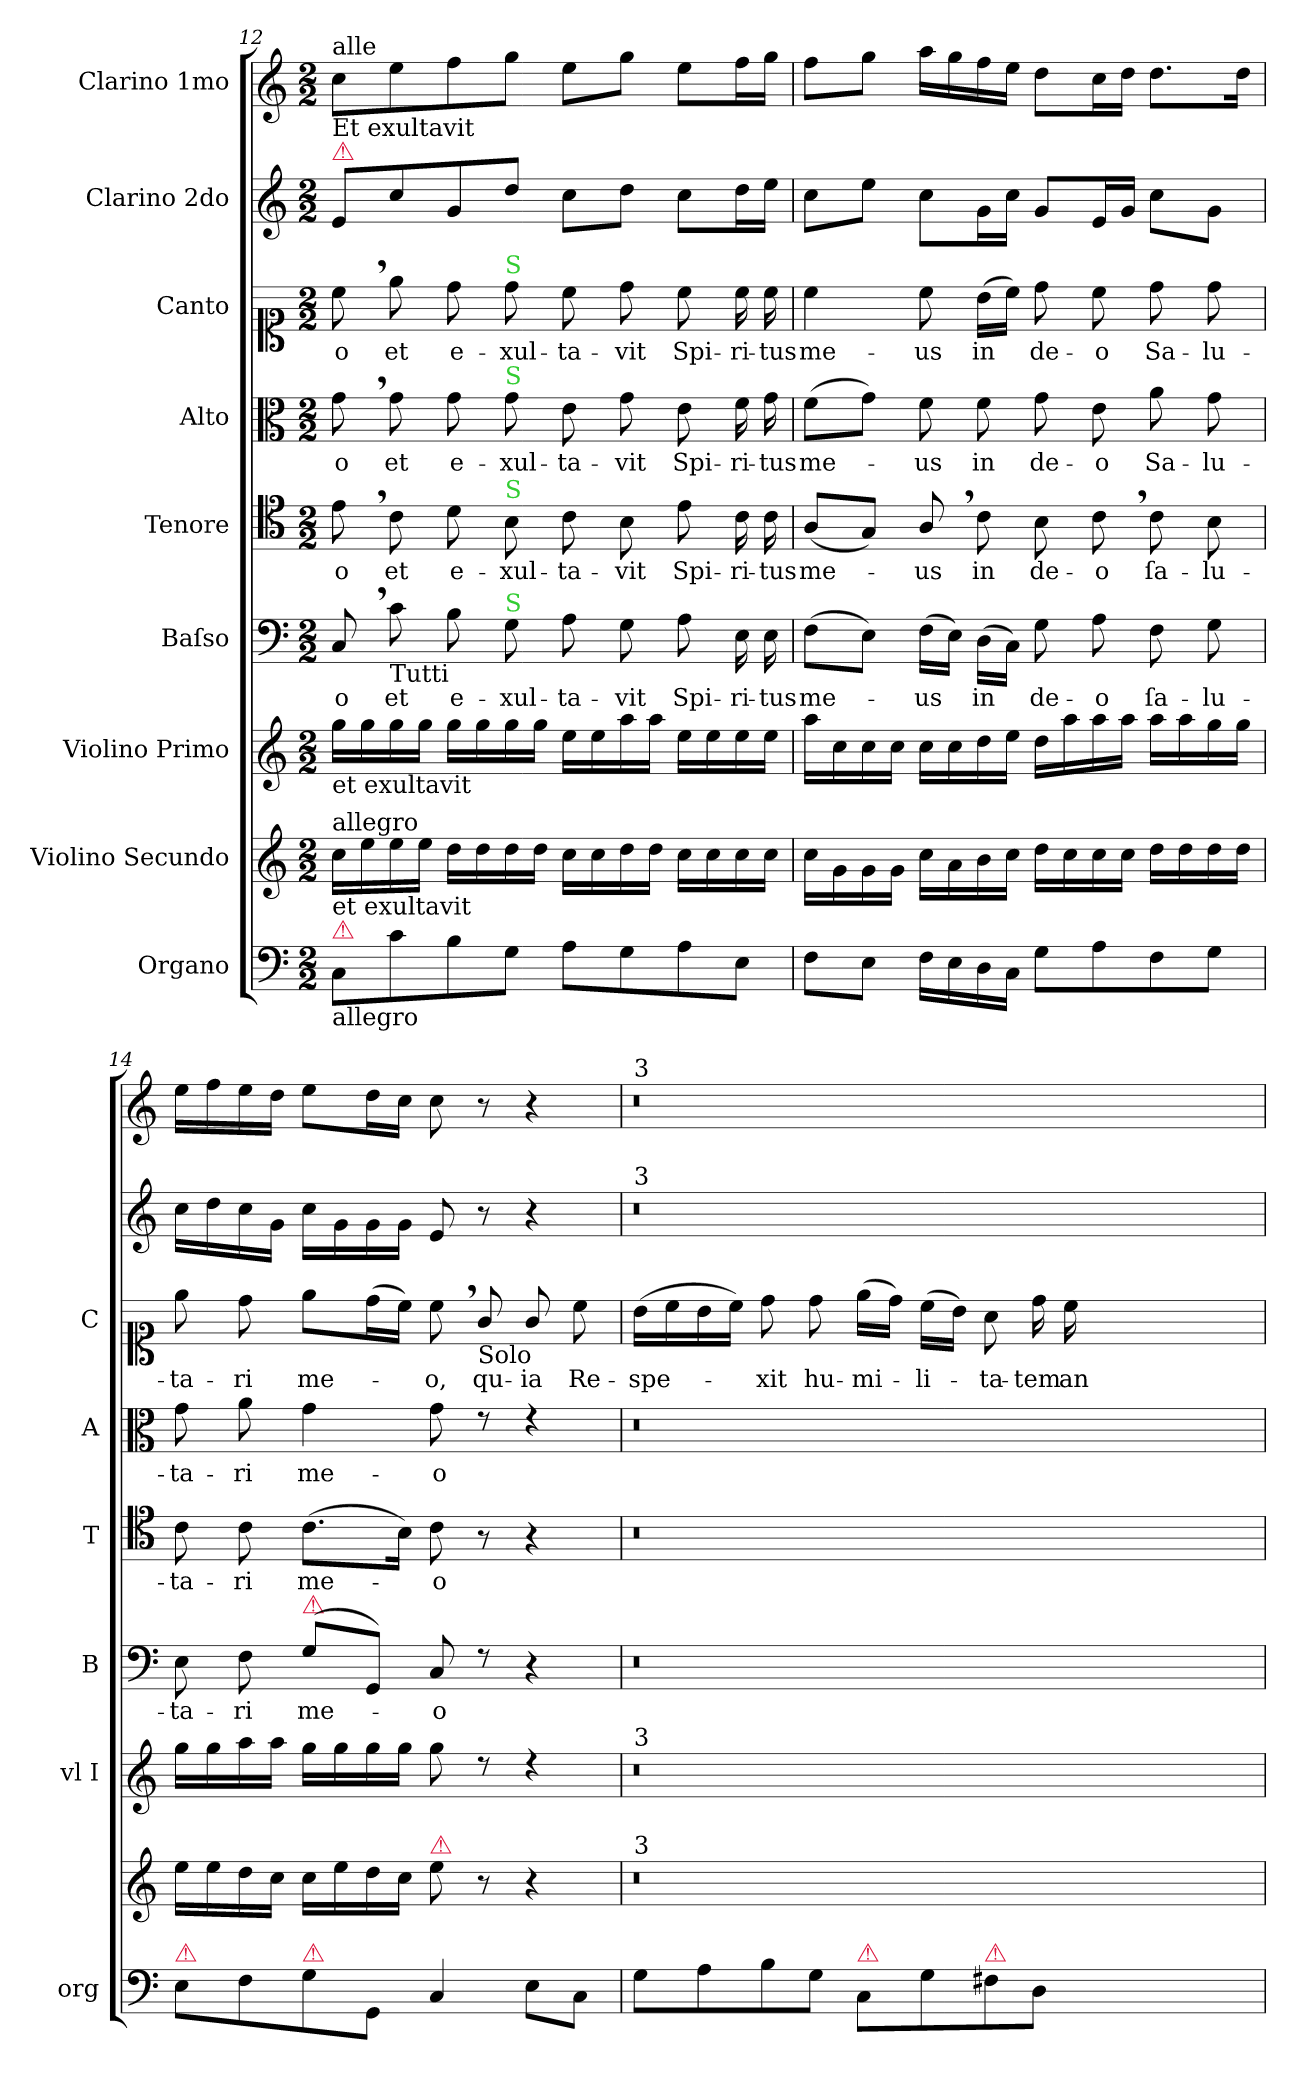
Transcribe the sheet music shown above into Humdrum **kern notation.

**kern	**kern	**kern	**kern	**text	**kern	**text	**kern	**text	**kern	**text	**kern	**kern
*part9	*part8	*part7	*part6	*part6	*part5	*part5	*part4	*part4	*part3	*part3	*part2	*part1
*staff9	*staff8	*staff7	*staff6	*staff6	*staff5	*staff5	*staff4	*staff4	*staff3	*staff3	*staff2	*staff1
*I"Organo	*I"Violino Secundo	*I"Violino Primo	*I"Baſso	*	*I"Tenore	*	*I"Alto	*	*I"Canto	*	*I"Clarino 2do	*I"Clarino 1mo
*I'org	*	*I'vl I	*I'B	*	*I'T	*	*I'A	*	*I'C	*	*	*
*clefF4	*clefG2	*clefG2	*clefF4	*	*clefC4	*	*clefC3	*	*clefC1	*	*clefG2	*clefG2
*k[]	*k[]	*k[]	*k[]	*	*k[]	*	*k[]	*	*k[]	*	*k[]	*k[]
*C:	*C:	*C:	*C:	*	*C:	*	*C:	*	*C:	*	*C:	*C:
*M2/2	*M2/2	*M2/2	*M2/2	*	*M2/2	*	*M2/2	*	*M2/2	*	*M2/2	*M2/2
=12	=12	=12	=12	=12	=12	=12	=12	=12	=12	=12	=12	=12
!	!	!	!	!	!	!	!	!	!	!	!	!LO:TX:b:t=Et exultavit
!	!	!	!	!	!	!	!	!	!	!	!	!LO:TX:a:t=alle
!	!	!	!	!	!	!	!	!	!	!	!LO:TX:a:color=crimson:t=⚠	!
!	!	!LO:TX:b:t=et exultavit	!	!	!	!	!	!	!	!	!	!
!	!LO:TX:b:t=et exultavit	!	!	!	!	!	!	!	!	!	!	!
!	!LO:TX:a:t=allegro	!	!	!	!	!	!	!	!	!	!	!
!LO:TX:a:color=crimson:t=⚠	!	!	!	!	!	!	!	!	!	!	!	!
!LO:TX:b:t=allegro	!	!	!	!	!	!	!	!	!	!	!	!
8C/L	16cc\LL	16gg\LL	8C,</	-o	8e,<\	-o	8g,<\	-o	8cc,<\	-o	8e/L	8cc\L
.	16ee\	16gg\	.	.	.	.	.	.	.	.	.	.
!	!	!	!LO:TX:b:t=Tutti	!	!	!	!	!	!	!	!	!
8c\	16ee\	16gg\	8c\	et	8c\	et	8g\	et	8ee\	et	8cc\	8ee\
.	16ee\JJ	16gg\JJ	.	.	.	.	.	.	.	.	.	.
8B\	16dd\LL	16gg\LL	8B\	e-	8d\	e-	8g\	e-	8dd\	e-	8g/	8ff\
.	16dd\	16gg\	.	.	.	.	.	.	.	.	.	.
!	!	!	!	!	!	!	!	!	!LO:TX:a:color=limegreen:t=S	!	!	!
!	!	!	!	!	!	!	!LO:TX:a:color=limegreen:t=S	!	!	!	!	!
!	!	!	!	!	!LO:TX:a:color=limegreen:t=S	!	!	!	!	!	!	!
!	!	!	!LO:TX:a:color=limegreen:t=S	!	!	!	!	!	!	!	!	!
8G\J	16dd\	16gg\	8G\	-xul-	8B\	-xul-	8g\	-xul-	8dd\	-xul-	8dd\J	8gg\J
.	16dd\JJ	16gg\JJ	.	.	.	.	.	.	.	.	.	.
8A\L	16cc\LL	16ee\LL	8A\	-ta-	8c\	-ta-	8e\	-ta-	8cc\	-ta-	8cc\L	8ee\L
.	16cc\	16ee\	.	.	.	.	.	.	.	.	.	.
8G\	16dd\	16aa\	8G\	-vit	8B\	-vit	8g\	-vit	8dd\	-vit	8dd\J	8gg\J
.	16dd\JJ	16aa\JJ	.	.	.	.	.	.	.	.	.	.
8A\	16cc\LL	16ee\LL	8A\	Spi-	8e\	Spi-	8e\	Spi-	8cc\	Spi-	8cc\L	8ee\L
.	16cc\	16ee\	.	.	.	.	.	.	.	.	.	.
8E\J	16cc\	16ee\	16E\	-ri-	16c\	-ri-	16f\	-ri-	16cc\	-ri-	16dd\L	16ff\L
.	16cc\JJ	16ee\JJ	16E\	-tus	16c\	-tus	16g\	-tus	16cc\	-tus	16ee\JJ	16gg\JJ
=13	=13	=13	=13	=13	=13	=13	=13	=13	=13	=13	=13	=13
8F\L	16cc\LL	16aa\LL	(8F\L	me-	(8A/L	me-	(8f\L	me-	4cc\	me-	8cc\L	8ff\L
.	16g\	16cc\	.	.	.	.	.	.	.	.	.	.
8E\J	16g\	16cc\	8E\J)	.	8G/J)	.	8g\J)	.	.	.	8ee\J	8gg\J
.	16g\JJ	16cc\JJ	.	.	.	.	.	.	.	.	.	.
16F\LL	16cc\LL	16cc\LL	(16F\LL	-us	8A,</	-us	8f\	-us	8cc\	-us	8cc\L	16aa\LL
16E\	16a\	16cc\	16E\JJ)	.	.	.	.	.	.	.	.	16gg\
16D\	16b\	16dd\	(16D\LL	in	8c\	in	8f\	in	(16b\LL	in	16g\L	16ff\
16C\JJ	16cc\JJ	16ee\JJ	16C\JJ)	.	.	.	.	.	16cc\JJ)	.	16cc\JJ	16ee\JJ
8G\L	16dd\LL	16dd\LL	8G\	de-	8B\	de-	8g\	de-	8dd\	de-	8g/L	8dd\L
.	16cc\	16aa\	.	.	.	.	.	.	.	.	.	.
8A\	16cc\	16aa\	8A\	-o	8c,<\	o	8e\	-o	8cc\	-o	16e/L	16cc\L
.	16cc\JJ	16aa\JJ	.	.	.	.	.	.	.	.	16g/JJ	16dd\JJ
8F\	16dd\LL	16aa\LL	8F\	ſa-	8c\	ſa-	8a\	Sa-	8dd\	Sa-	8cc\L	8.dd\L
.	16dd\	16aa\	.	.	.	.	.	.	.	.	.	.
8G\J	16dd\	16gg\	8G\	-lu-	8B\	-lu-	8g\	-lu-	8dd\	-lu-	8g\J	.
.	16dd\JJ	16gg\JJ	.	.	.	.	.	.	.	.	.	16dd\Jk
=14	=14	=14	=14	=14	=14	=14	=14	=14	=14	=14	=14	=14
!LO:TX:a:color=crimson:t=⚠	!	!	!	!	!	!	!	!	!	!	!	!
8E\L	16ee\LL	16gg\LL	8E\	-ta-	8c\	-ta-	8g\	-ta-	8ee\	-ta-	16cc\LL	16ee\LL
.	16ee\	16gg\	.	.	.	.	.	.	.	.	16dd\	16ff\
8F\	16dd\	16aa\	8F\	-ri	8c\	-ri	8a\	-ri	8dd\	-ri	16cc\	16ee\
.	16cc\JJ	16aa\JJ	.	.	.	.	.	.	.	.	16g\JJ	16dd\JJ
!	!	!	!LO:TX:a:color=crimson:t=⚠	!	!	!	!	!	!	!	!	!
!LO:TX:a:color=crimson:t=⚠	!	!	!	!	!	!	!	!	!	!	!	!
8G\	16cc\LL	16gg\LL	(>8G\L	me-	(8.c\L	me-	4g\	me-	8ee\L	me-	16cc\LL	8ee\L
.	16ee\	16gg\	.	.	.	.	.	.	.	.	16g\	.
8GG/J	16dd\	16gg\	8GG/J)	.	.	.	.	.	(16dd\L	.	16g\	16dd\L
.	16cc\JJ	16gg\JJ	.	.	16B\Jk)	.	.	.	16cc\JJ)	.	16g\JJ	16cc\JJ
!	!LO:TX:a:color=crimson:t=⚠	!	!	!	!	!	!	!	!	!	!	!
4C/	8ee\	8gg\	8C/	-o	8c\	-o	8g\	-o	8cc,<\	-o,	8e/	8cc\
!	!	!	!	!	!	!	!	!	!LO:TX:b:t=Solo	!	!	!
.	8r	8rdd	8rF	.	8r	.	8re	.	8g/	qu-	8r	8r
8E\L	4r	4rdd	4r	.	4r	.	4re	.	8g/	-ia	4r	4r
8C\J	.	.	.	.	.	.	.	.	8cc\	Re-	.	.
=15	=15	=15	=15	=15	=15	=15	=15	=15	=15	=15	=15	=15
!	!	!	!	!	!	!	!	!	!	!	!	!LO:TX:a:t=3
!	!	!	!	!	!	!	!	!	!	!	!LO:TX:a:t=3	!
!	!	!LO:TX:a:t=3	!	!	!	!	!	!	!	!	!	!
!	!LO:TX:a:t=3	!	!	!	!	!	!	!	!	!	!	!
8G\L	0r	0r	0r	.	0r	.	0r	.	(16b\LL	-spe-	0r	0r
.	.	.	.	.	.	.	.	.	16cc\	.	.	.
8A\	.	.	.	.	.	.	.	.	16b\	.	.	.
.	.	.	.	.	.	.	.	.	16cc\JJ)	.	.	.
8B\	.	.	.	.	.	.	.	.	8dd\	-xit	.	.
8G\J	.	.	.	.	.	.	.	.	8dd\	hu-	.	.
!LO:TX:a:color=crimson:t=⚠	!	!	!	!	!	!	!	!	!	!	!	!
8C/L	.	.	.	.	.	.	.	.	(16ee\LL	-mi-	.	.
.	.	.	.	.	.	.	.	.	16dd\JJ)	.	.	.
8G\	.	.	.	.	.	.	.	.	(16cc\LL	-li-	.	.
.	.	.	.	.	.	.	.	.	16b\JJ)	.	.	.
!LO:TX:a:color=crimson:t=⚠	!	!	!	!	!	!	!	!	!	!	!	!
8F#X\	.	.	.	.	.	.	.	.	8a\	-ta-	.	.
8D\J	.	.	.	.	.	.	.	.	16dd\	-tem	.	.
.	.	.	.	.	.	.	.	.	16cc\	an-	.	.
1ryy	.	.	.	.	.	.	.	.	1ryy	.	.	.
=	=	=	=	=	=	=	=	=	=	=	=	=
*-	*-	*-	*-	*-	*-	*-	*-	*-	*-	*-	*-	*-
